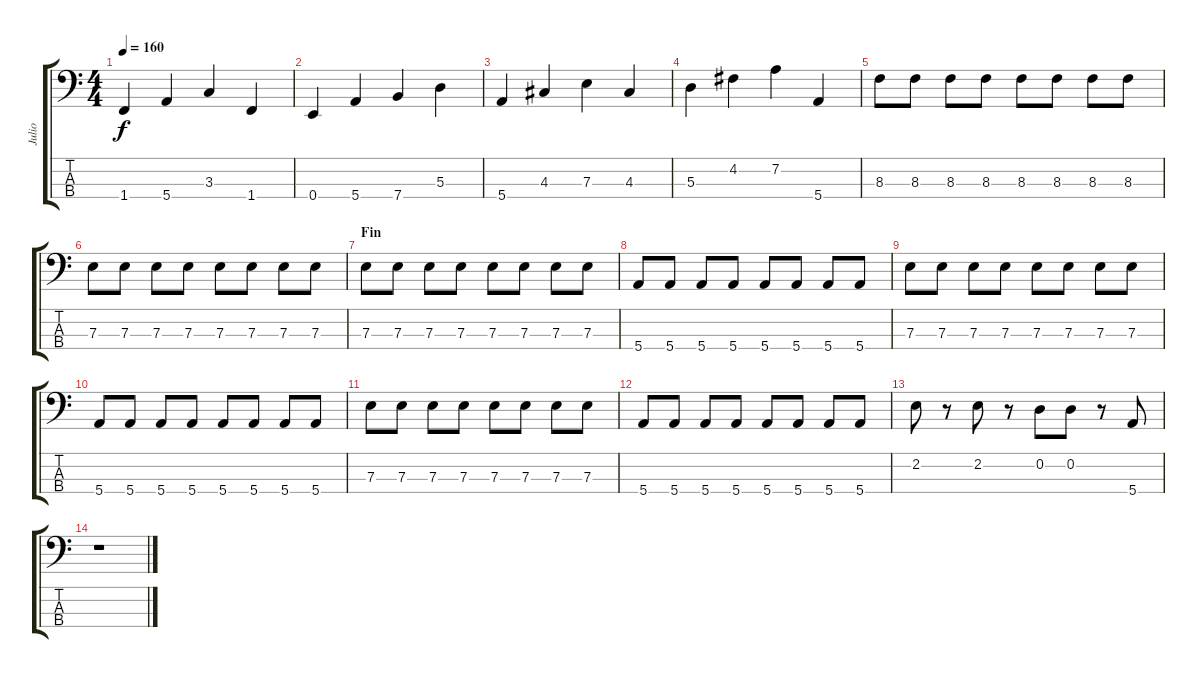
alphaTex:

\track ("Julio" "Julio") {instrument electricbassfinger}
\staff {score tabs}
\tuning (G2 D2 A1 E1) {hide}
\ts (4 4)
\tempo 160
\clef f4
\ks c
1.4.4{dy f} 5.4.4 3.3.4 1.4.4 |
0.4.4 5.4.4 7.4.4 5.3.4 |
5.4.4 4.3.4 7.3.4 4.3.4 |
5.3.4 4.2.4 7.2.4 5.4.4 |
8.3.8 8.3.8 8.3.8 8.3.8 8.3.8 8.3.8 8.3.8 8.3.8 |
7.3.8 7.3.8 7.3.8 7.3.8 7.3.8 7.3.8 7.3.8 7.3.8 |
\section ("" "Fin")
7.3.8 7.3.8 7.3.8 7.3.8 7.3.8 7.3.8 7.3.8 7.3.8 |
5.4.8 5.4.8 5.4.8 5.4.8 5.4.8 5.4.8 5.4.8 5.4.8 |
7.3.8 7.3.8 7.3.8 7.3.8 7.3.8 7.3.8 7.3.8 7.3.8 |
5.4.8 5.4.8 5.4.8 5.4.8 5.4.8 5.4.8 5.4.8 5.4.8 |
7.3.8 7.3.8 7.3.8 7.3.8 7.3.8 7.3.8 7.3.8 7.3.8 |
5.4.8 5.4.8 5.4.8 5.4.8 5.4.8 5.4.8 5.4.8 5.4.8 |
2.2.8 r.8 2.2.8 r.8 0.2.8 0.2.8 r.8 5.4.8 |
r.1
